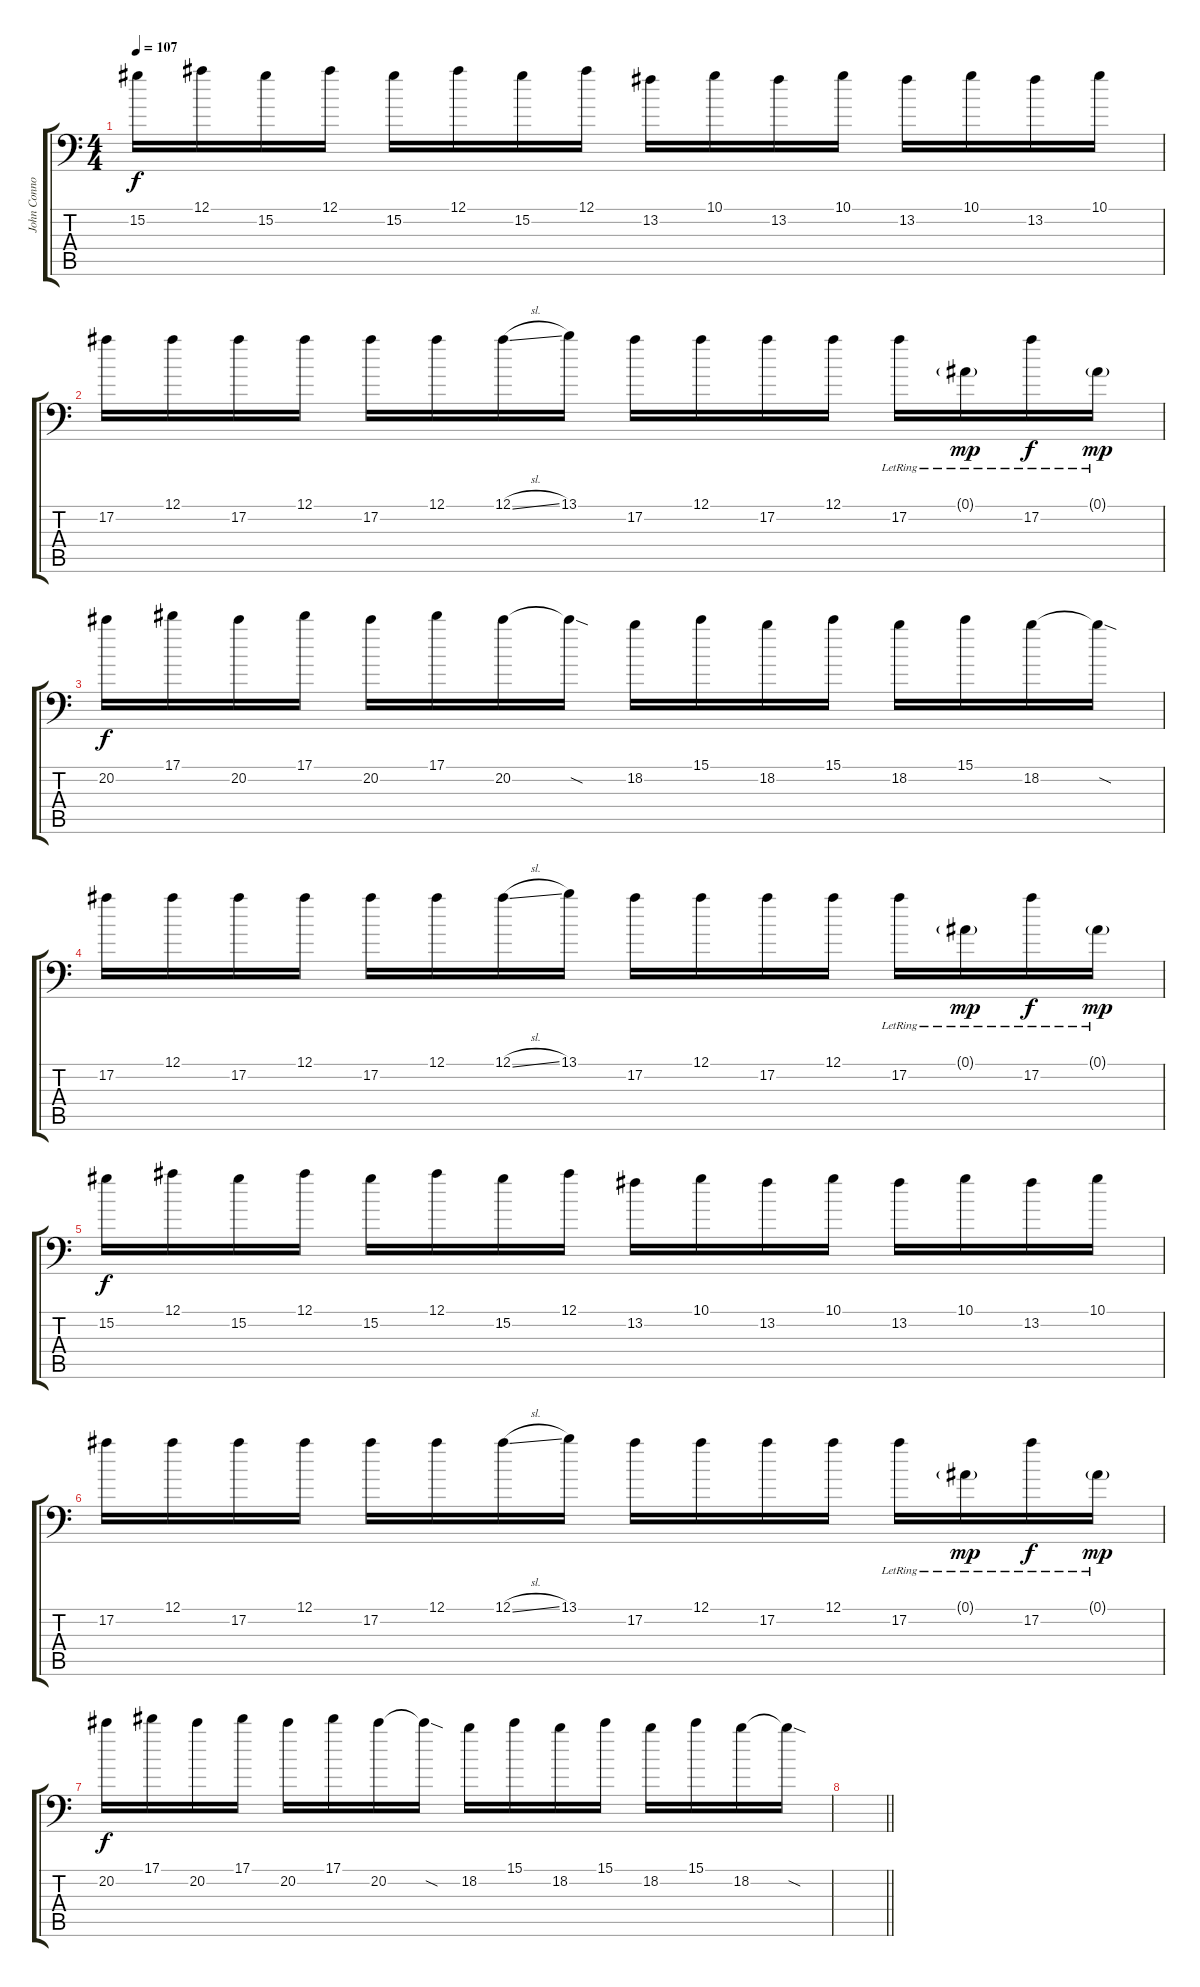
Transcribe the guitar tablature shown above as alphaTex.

\track ("John Connolly" "John Conno") {instrument distortionguitar}
\staff {score tabs}
\tuning (Bb3 F3 Eb3 Bb2 F2 Bb1) {hide}
\ts (4 4)
\tempo 107
\clef f4
\ks c
15.2.16{dy f} 12.1.16 15.2.16 12.1.16 15.2.16 12.1.16 15.2.16 12.1.16 13.2.16 10.1.16 13.2.16 10.1.16 13.2.16 10.1.16 13.2.16 10.1.16 |
17.2.16 12.1.16 17.2.16 12.1.16 17.2.16 12.1.16 12.1{sl}.16 13.1.16 17.2.16 12.1.16 17.2.16 12.1.16 17.2{lr}.16 0.1{g lr}.16{dy mp} 17.2{lr}.16{dy f} 0.1{g lr}.16{dy mp} |
20.2.16{dy f} 17.1.16 20.2.16 17.1.16 20.2.16 17.1.16 20.2.16 20.2{sod t}.16 18.2.16 15.1.16 18.2.16 15.1.16 18.2.16 15.1.16 18.2.16 18.2{sod t}.16 |
17.2.16 12.1.16 17.2.16 12.1.16 17.2.16 12.1.16 12.1{sl}.16 13.1.16 17.2.16 12.1.16 17.2.16 12.1.16 17.2{lr}.16 0.1{g lr}.16{dy mp} 17.2{lr}.16{dy f} 0.1{g lr}.16{dy mp} |
15.2.16{dy f} 12.1.16 15.2.16 12.1.16 15.2.16 12.1.16 15.2.16 12.1.16 13.2.16 10.1.16 13.2.16 10.1.16 13.2.16 10.1.16 13.2.16 10.1.16 |
17.2.16 12.1.16 17.2.16 12.1.16 17.2.16 12.1.16 12.1{sl}.16 13.1.16 17.2.16 12.1.16 17.2.16 12.1.16 17.2{lr}.16 0.1{g lr}.16{dy mp} 17.2{lr}.16{dy f} 0.1{g lr}.16{dy mp} |
20.2.16{dy f} 17.1.16 20.2.16 17.1.16 20.2.16 17.1.16 20.2.16 20.2{sod t}.16 18.2.16 15.1.16 18.2.16 15.1.16 18.2.16 15.1.16 18.2.16 18.2{sod t}.16 |
\barLineRight lightlight
